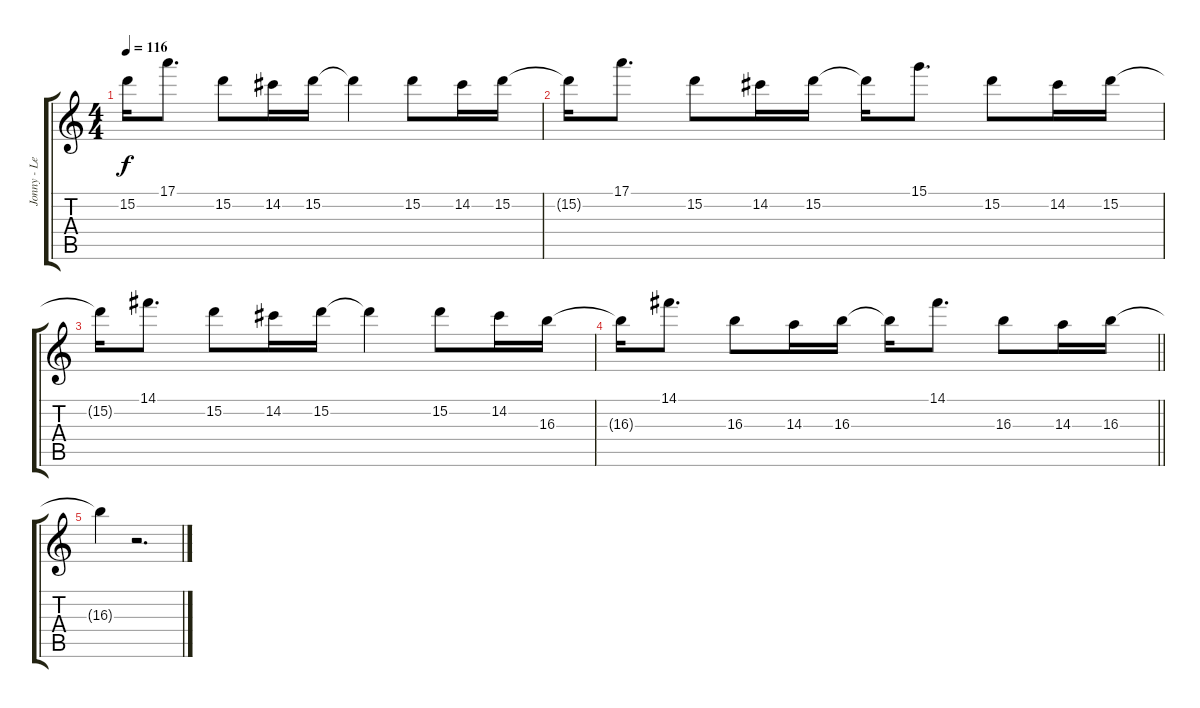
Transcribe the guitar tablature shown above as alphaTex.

\track ("Jonny - Lead Electric Guitar" "Jonny - Le") {instrument electricguitarclean}
\staff {score tabs}
\tuning (E4 B3 G3 D3 A2 E2) {hide}
\ts (4 4)
\tempo 116
\clef g2
\ks c
15.2.16{dy f} 17.1.8{d} 15.2.8 14.2.16 15.2.16 15.2{t}.4 15.2.8 14.2.16 15.2.16 |
15.2{t}.16 17.1.8{d} 15.2.8 14.2.16 15.2.16 15.2{t}.16 15.1.8{d} 15.2.8 14.2.16 15.2.16 |
15.2{t}.16 14.1.8{d} 15.2.8 14.2.16 15.2.16 15.2{t}.4 15.2.8 14.2.16 16.3.16 |
\barLineRight lightlight
16.3{t}.16 14.1.8{d} 16.3.8 14.3.16 16.3.16 16.3{t}.16 14.1.8{d} 16.3.8 14.3.16 16.3.16 |
16.3{t}.4 r.2{d}
